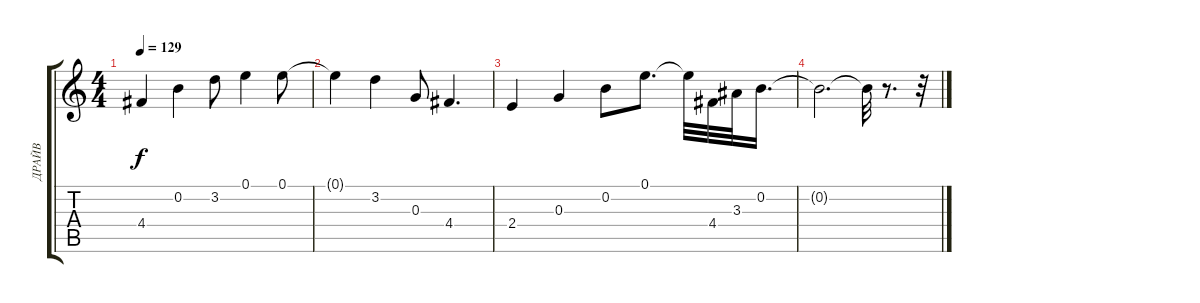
\track ("ДРАЙВ" "ДРАЙВ") {instrument overdrivenguitar}
\staff {score tabs}
\tuning (E4 B3 G3 D3 A2 E2) {hide}
\ts (4 4)
\tempo 129
\clef g2
\ks c
4.4.4{dy f} 0.2.4 3.2.8 0.1.4 0.1.8 |
0.1{t}.4 3.2.4 0.3.8 4.4.4{d} |
2.4.4 0.3.4 0.2.8 0.1.8{d} 0.1{t}.32 4.4.32 3.3.32 0.2.16{d} |
0.2{t}.2{d} 0.2{t}.32 r.8{d} r.32
